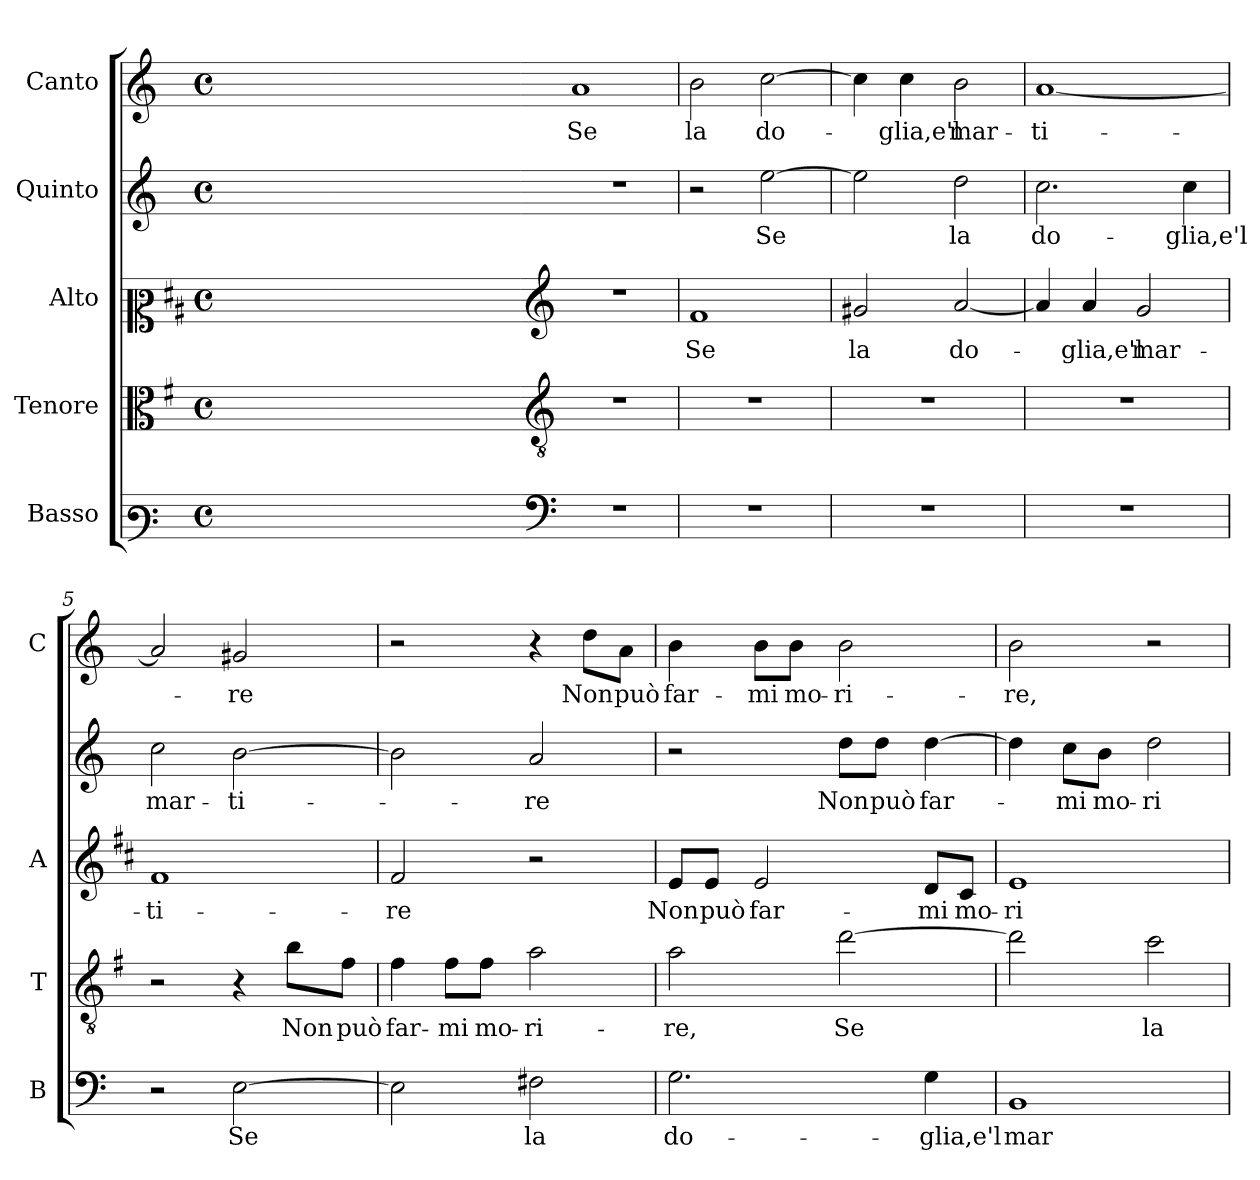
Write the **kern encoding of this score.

**kern	**text	**kern	**text	**kern	**text	**kern	**text	**kern	**text
*part5	*part5	*part4	*part4	*part3	*part3	*part2	*part2	*part1	*part1
*staff5	*staff5	*staff4	*staff4	*staff3	*staff3	*staff2	*staff2	*staff1	*staff1
*I"Basso	*	*I"Tenore	*	*I"Alto	*	*I"Quinto	*	*I"Canto	*
*I'B	*	*I'T	*	*I'A	*	*	*	*I'C	*
*clefF3	*	*clefC3	*	*clefC2	*	*clefG2	*	*clefG2	*
*	*	*ITrd4c7	*	*ITrd1c2	*	*	*	*	*
*k[]	*	*k[]	*	*k[]	*	*k[]	*	*k[]	*
*C:	*	*C:	*	*C:	*	*C:	*	*C:	*
*M4/4	*	*M4/4	*	*M4/4	*	*M4/4	*	*M4/4	*
*met(c)	*	*met(c)	*	*met(c)	*	*met(c)	*	*met(c)	*
=	=	=	=	=	=	=	=	=	=
1ryy	.	1ryy	.	1ryy	.	1ryy	.	1ryy	.
=1X-	=1X-	=1X-	=1X-	=1X-	=1X-	=1X-	=1X-	=1X-	=1X-
4ryy	.	4ryy	.	4ryy	.	4ryy	.	4ryy	.
4ryy	.	4ryy	.	4ryy	.	4ryy	.	4ryy	.
4ryy	.	4ryy	.	4ryy	.	4ryy	.	4ryy	.
4ryy	.	4ryy	.	4ryy	.	4ryy	.	4ryy	.
=1-	=1-	=1-	=1-	=1-	=1-	=1-	=1-	=1-	=1-
*clefF4	*	*clefGv2	*	*clefG2	*	*	*	*	*
!	!	!	!	!	!	!	!	!	!LO:LY:b
1r	.	1r	.	1r	.	1r	.	1a	Se
=2	=2	=2	=2	=2	=2	=2	=2	=2	=2
!	!	!	!	!	!LO:LY:b	!	!	!	!LO:LY:b
1r	.	1r	.	1e	Se	2r	.	2b\	la
!	!	!	!	!	!	!	!LO:LY:b	!	!LO:LY:b
.	.	.	.	.	.	[2ee\	Se	[2cc\	do-
=3	=3	=3	=3	=3	=3	=3	=3	=3	=3
!	!	!	!	!	!LO:LY:b	!	!	!	!
1r	.	1r	.	2f#X/	la	2ee\]	.	4cc\]	.
!	!	!	!	!	!	!	!	!	!LO:LY:b
.	.	.	.	.	.	.	.	4cc\	-glia,e'l
!	!	!	!	!	!LO:LY:b	!	!LO:LY:b	!	!LO:LY:b
.	.	.	.	[2g/	do-	2dd\	la	2b\	mar-
=4	=4	=4	=4	=4	=4	=4	=4	=4	=4
!	!	!	!	!	!	!	!LO:LY:b	!	!LO:LY:b
1r	.	1r	.	4g/]	.	2.cc\	do-	[1a	-ti-
!	!	!	!	!	!LO:LY:b	!	!	!	!
.	.	.	.	4g/	-glia,e'l	.	.	.	.
!	!	!	!	!	!LO:LY:b	!	!	!	!
.	.	.	.	2f/	mar-	.	.	.	.
!	!	!	!	!	!	!	!LO:LY:b	!	!
.	.	.	.	.	.	4cc\	-glia,e'l	.	.
=5	=5	=5	=5	=5	=5	=5	=5	=5	=5
!	!	!	!	!	!LO:LY:b	!	!LO:LY:b	!	!
2r	.	2r	.	1e	-ti-	2cc\	mar-	2a/]	.
!	!LO:LY:b	!	!	!	!	!	!LO:LY:b	!	!LO:LY:b
[2E\	Se	4r	.	.	.	[2b\	-ti-	2g#X/	-re
!	!	!	!LO:LY:b	!	!	!	!	!	!
.	.	8e\L	Non	.	.	.	.	.	.
!	!	!	!LO:LY:b	!	!	!	!	!	!
.	.	8B\J	può	.	.	.	.	.	.
!!LO:LB:g=z
=6	=6	=6	=6	=6	=6	=6	=6	=6	=6
!	!	!	!LO:LY:b	!	!LO:LY:b	!	!	!	!
2E\]	.	4B\	far-	2e/	-re	2b\]	.	2r	.
!	!	!	!LO:LY:b	!	!	!	!	!	!
.	.	8B\L	-mi	.	.	.	.	.	.
!	!	!	!LO:LY:b	!	!	!	!	!	!
.	.	8B\J	mo-	.	.	.	.	.	.
!	!LO:LY:b	!	!LO:LY:b	!	!	!	!LO:LY:b	!	!
2F#X\	la	2d\	-ri-	2r	.	2a/	-re	4r	.
!	!	!	!	!	!	!	!	!	!LO:LY:b
.	.	.	.	.	.	.	.	8dd\L	Non
!	!	!	!	!	!	!	!	!	!LO:LY:b
.	.	.	.	.	.	.	.	8a\J	può
=7	=7	=7	=7	=7	=7	=7	=7	=7	=7
!	!LO:LY:b	!	!LO:LY:b	!	!LO:LY:b	!	!	!	!LO:LY:b
2.G\	do-	2d\	-re,	8d/L	Non	2r	.	4b\	far-
!	!	!	!	!	!LO:LY:b	!	!	!	!
.	.	.	.	8d/J	può	.	.	.	.
!	!	!	!	!	!LO:LY:b	!	!	!	!LO:LY:b
.	.	.	.	2d/	far-	.	.	8b\L	-mi
!	!	!	!	!	!	!	!	!	!LO:LY:b
.	.	.	.	.	.	.	.	8b\J	mo-
!	!	!	!LO:LY:b	!	!	!	!LO:LY:b	!	!LO:LY:b
.	.	[2g\	Se	.	.	8dd\L	Non	2b\	-ri-
!	!	!	!	!	!	!	!LO:LY:b	!	!
.	.	.	.	.	.	8dd\J	può	.	.
!	!LO:LY:b	!	!	!	!LO:LY:b	!	!LO:LY:b	!	!
4G\	-glia,e'l	.	.	8c/L	-mi	[4dd\	far-	.	.
!	!	!	!	!	!LO:LY:b	!	!	!	!
.	.	.	.	8B/J	mo-	.	.	.	.
=8	=8	=8	=8	=8	=8	=8	=8	=8	=8
!	!LO:LY:b	!	!	!	!LO:LY:b	!	!	!	!LO:LY:b
1BB	mar-	2g\]	.	1d	-ri-	4dd\]	.	2b\	-re,
!	!	!	!	!	!	!	!LO:LY:b	!	!
.	.	.	.	.	.	8cc\L	-mi	.	.
!	!	!	!	!	!	!	!LO:LY:b	!	!
.	.	.	.	.	.	8b\J	mo-	.	.
!	!	!	!LO:LY:b	!	!	!	!LO:LY:b	!	!
.	.	2f\	la	.	.	2dd\	-ri-	2r	.
=	=	=	=	=	=	=	=	=	=
*-	*-	*-	*-	*-	*-	*-	*-	*-	*-
